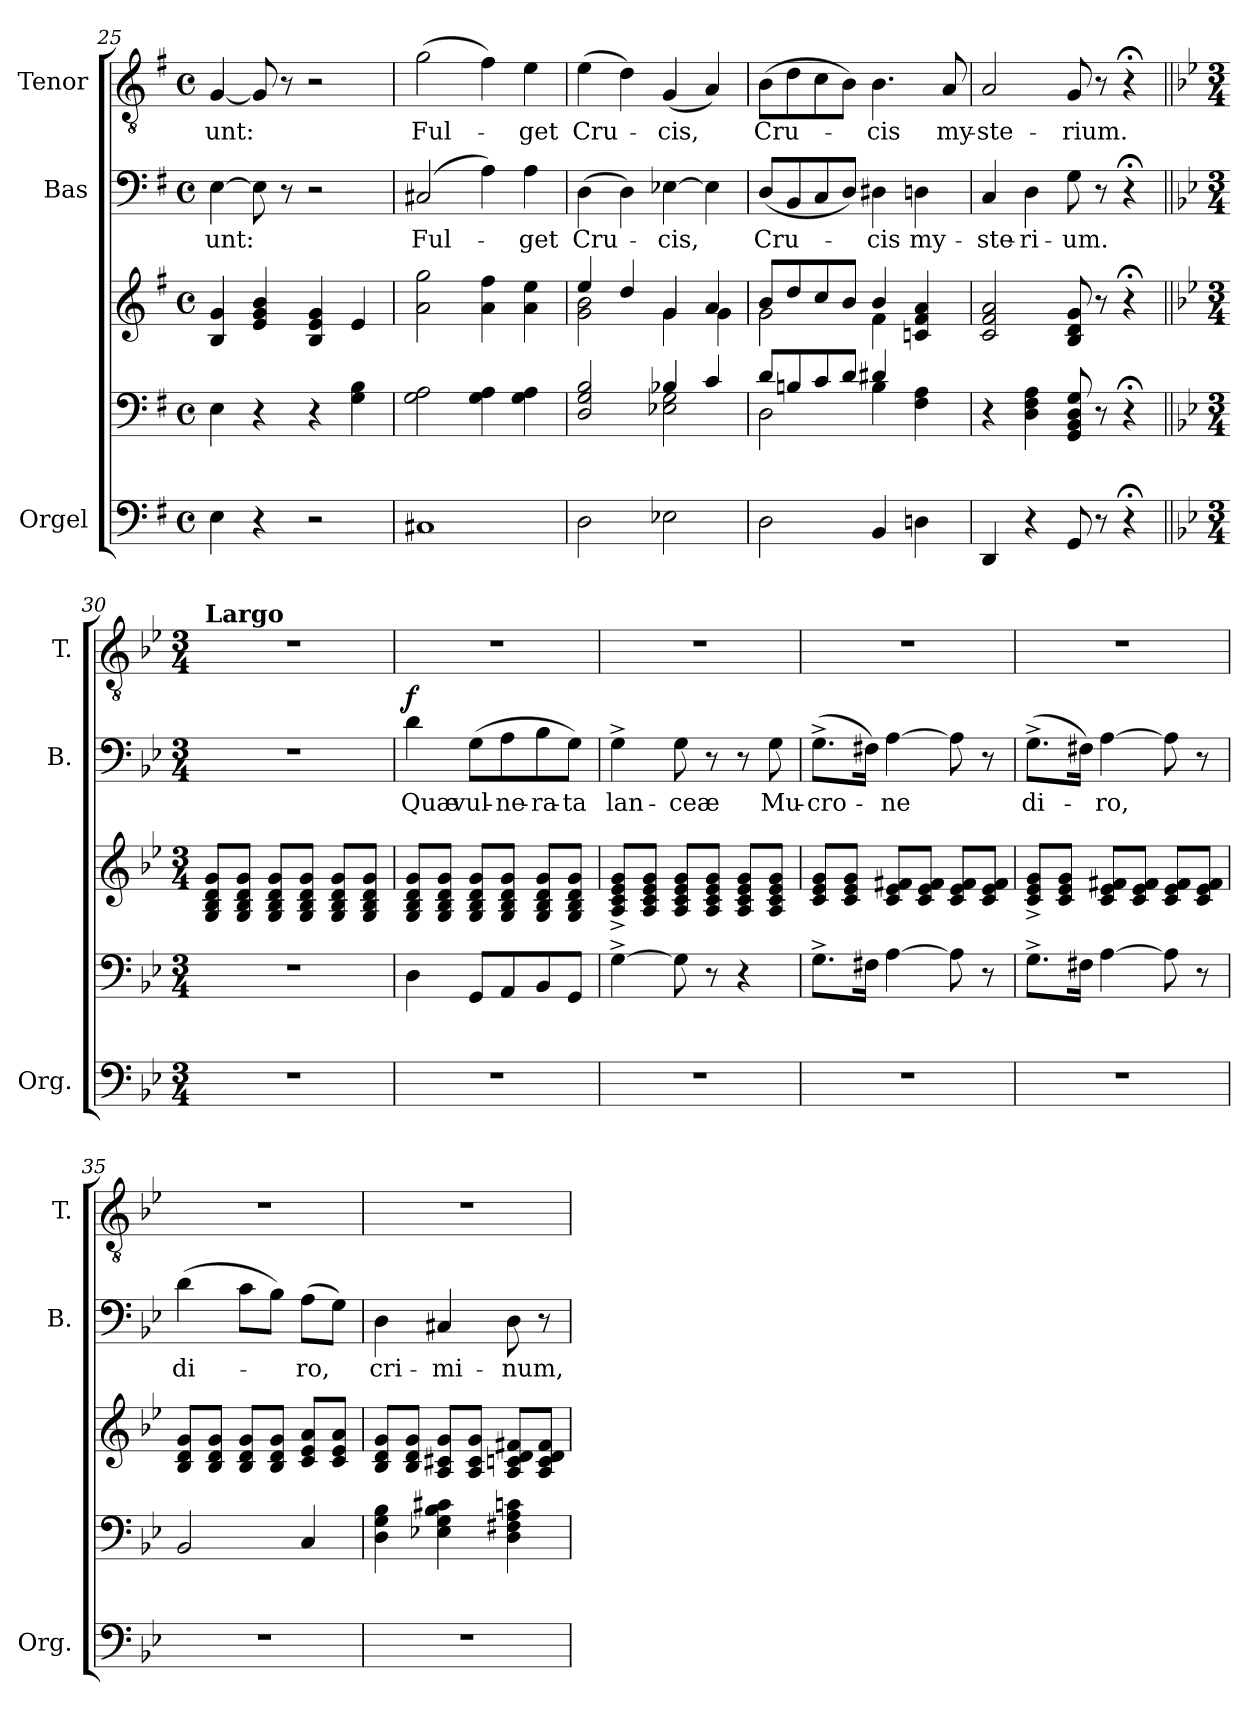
**kern	**kern	**kern	**kern	**text	**dynam	**kern	**text
*part3	*part3	*part3	*part2	*part2	*part2	*part1	*part1
*staff5	*staff4	*staff3	*staff2	*staff2	*staff2	*staff1	*staff1
*I"Orgel	*	*	*I"Bas	*	*	*I"Tenor	*
*I'Org.	*	*	*I'B.	*	*	*I'T.	*
*clefF4	*clefF4	*clefG2	*clefF4	*	*	*clefGv2	*
*k[f#]	*k[f#]	*k[f#]	*k[f#]	*	*	*k[f#]	*
*M4/4	*M4/4	*M4/4	*M4/4	*	*	*M4/4	*
*met(c)	*met(c)	*met(c)	*met(c)	*	*	*met(c)	*
=25	=25	=25	=25	=25	=25	=25	=25
!	!	!	!	!LO:LY:b	!	!	!LO:LY:b
4E\	4E\	4B/ 4g/	[4E\	-unt:	.	[4G/	-unt:
4r	4r	4e/ 4g/ 4b/	8E\]	.	.	8G/]	.
.	.	.	8r	.	.	8r	.
2r	4r	4B/ 4e/ 4g/	2r	.	.	2r	.
.	4G\ 4B\	4e/	.	.	.	.	.
=26	=26	=26	=26	=26	=26	=26	=26
!	!	!	!	!LO:LY:b	!	!	!LO:LY:b
1C#X	2G\ 2A\	2a\ 2gg\	(>2C#X/	Ful-	.	(>2g\	Ful-
.	4G\ 4A\	4a\ 4ff#\	4A\)	.	.	4f#\)	.
!	!	!	!	!LO:LY:b	!	!	!LO:LY:b
.	4G\ 4A\	4a\ 4ee\	4A\	-get	.	4e\	-get
=27	=27	=27	=27	=27	=27	=27	=27
*	*^	*^	*	*	*	*	*
!	!	!	!	!	!	!LO:LY:b	!	!	!LO:LY:b
2D\	2D/ 2G/ 2B/	2ryy	4ee/	2g\ 2b\	(>4D\	Cru-	.	(>4e\	Cru-
.	.	.	4dd/	.	4D\)	.	.	4d\)	.
!	!	!	!	!	!	!LO:LY:b	!	!	!LO:LY:b
2E-X\	4B-X/	2E-X\ 2G\	4g/	4g\	[4E-X\	-cis,	.	(<4G/	-cis,
.	4c/	.	4a/	4g\	4E-\]	.	.	4A/)	.
!!LO:LB:g=z
=28	=28	=28	=28	=28	=28	=28	=28	=28	=28
!	!	!	!	!	!	!LO:LY:b	!	!	!LO:LY:b
2D\	8d/L	2D\	8b/L	2g\	(<8D/L	Cru-	.	(>8B\L	Cru-
.	8Bn/	.	8dd/	.	8BB/	.	.	8d\	.
.	8c/	.	8cc/	.	8C/	.	.	8c\	.
.	8d/J	.	8b/J	.	8D/J)	.	.	8B\J)	.
!	!	!	!	!	!	!LO:LY:b	!	!	!LO:LY:b
4BB/	4d#X/	4B\	4b/	4f#\	4D#X\	-cis	.	4.B\	-cis
!	!	!	!	!	!	!LO:LY:b	!	!	!
4Dn\	4ryy	4F#\ 4A\	4cn/ 4f#/ 4a/	4ryy	4Dn\	my-	.	.	.
!	!	!	!	!	!	!	!	!	!LO:LY:b
.	.	.	.	.	.	.	.	8A/	my-
*	*v	*v	*	*	*	*	*	*	*
*	*	*v	*v	*	*	*	*	*
=29	=29	=29	=29	=29	=29	=29	=29
!	!	!	!	!LO:LY:b	!	!	!LO:LY:b
4DD/	4r	2c/ 2f#/ 2a/	4C/	-ste-	.	2A/	-ste-
!	!	!	!	!LO:LY:b	!	!	!
4r	4D\ 4F#\ 4A\	.	4D\	-ri-	.	.	.
!	!	!	!	!LO:LY:b	!	!	!LO:LY:b
8GG/	8GG/ 8BB/ 8D/ 8G/	8B/ 8d/ 8g/	8G\	-um.	.	8G/	-rium.
8r	8r	8r	8r	.	.	8r	.
4r;<	4r;<	4r;<	4r;<	.	.	4r;<	.
=30||	=30||	=30||	=30||	=30||	=30||	=30||	=30||
*k[b-e-]	*k[b-e-]	*k[b-e-]	*k[b-e-]	*	*	*k[b-e-]	*
*M3/4	*M3/4	*M3/4	*M3/4	*	*	*M3/4	*
!	!	!	!	!	!	!LO:TX:a:B:t=Largo	!
2.r	2.r	8G/ 8B-/ 8d/ 8g/L	2.r	.	.	2.r	.
.	.	8G/ 8B-/ 8d/ 8g/J	.	.	.	.	.
.	.	8G/ 8B-/ 8d/ 8g/L	.	.	.	.	.
.	.	8G/ 8B-/ 8d/ 8g/J	.	.	.	.	.
.	.	8G/ 8B-/ 8d/ 8g/L	.	.	.	.	.
.	.	8G/ 8B-/ 8d/ 8g/J	.	.	.	.	.
=31	=31	=31	=31	=31	=31	=31	=31
!	!	!	!	!LO:LY:b	!LO:DY:a	!	!
2.r	4D\	8G/ 8B-/ 8d/ 8g/L	4d\	Quæ	f	2.r	.
.	.	8G/ 8B-/ 8d/ 8g/J	.	.	.	.	.
!	!	!	!	!LO:LY:b	!	!	!
.	8GG/L	8G/ 8B-/ 8d/ 8g/L	(>8G\L	vul-	.	.	.
!	!	!	!	!LO:LY:b	!	!	!
.	8AA/	8G/ 8B-/ 8d/ 8g/J	8A\	-ne-	.	.	.
!	!	!	!	!LO:LY:b	!	!	!
.	8BB-/	8G/ 8B-/ 8d/ 8g/L	8B-\	-ra-	.	.	.
!	!	!	!	!LO:LY:b	!	!	!
.	8GG/J	8G/ 8B-/ 8d/ 8g/J	8G\J)	-ta	.	.	.
=32	=32	=32	=32	=32	=32	=32	=32
!	!	!	!	!LO:LY:b	!	!	!
2.r	[4G^\	8A/^ 8c/^ 8e-/^ 8g/^L	4G^\	lan-	.	2.r	.
.	.	8A/ 8c/ 8e-/ 8g/J	.	.	.	.	.
!	!	!	!	!LO:LY:b	!	!	!
.	8G\]	8A/ 8c/ 8e-/ 8g/L	8G\	-ceæ	.	.	.
.	8r	8A/ 8c/ 8e-/ 8g/J	8r	.	.	.	.
.	4r	8A/ 8c/ 8e-/ 8g/L	8r	.	.	.	.
!	!	!	!	!LO:LY:b	!	!	!
.	.	8A/ 8c/ 8e-/ 8g/J	8G\	Mu-	.	.	.
!!LO:PB:g=z
=33	=33	=33	=33	=33	=33	=33	=33
!	!	!	!	!LO:LY:b	!	!	!
2.r	8.G^\L	8c/ 8e-/ 8g/L	(>8.G^\L	-cro-	.	2.r	.
.	.	8c/ 8e-/ 8g/J	.	.	.	.	.
.	16F#X\Jk	.	16F#X\Jk)	.	.	.	.
!	!	!	!	!LO:LY:b	!	!	!
.	[4A\	8c/ 8e-/ 8f#X/L	[4A\	-ne	.	.	.
.	.	8c/ 8e-/ 8f#/J	.	.	.	.	.
.	8A\]	8c/ 8e-/ 8f#/L	8A\]	.	.	.	.
.	8r	8c/ 8e-/ 8f#/J	8r	.	.	.	.
=34	=34	=34	=34	=34	=34	=34	=34
!	!	!	!	!LO:LY:b	!	!	!
2.r	8.G^\L	8c/^ 8e-/^ 8g/^L	(>8.G^\L	-di-	.	2.r	.
.	.	8c/ 8e-/ 8g/J	.	.	.	.	.
.	16F#X\Jk	.	16F#X\Jk)	.	.	.	.
!	!	!	!	!LO:LY:b	!	!	!
.	[4A\	8c/ 8e-/ 8f#X/L	[4A\	-ro,	.	.	.
.	.	8c/ 8e-/ 8f#/J	.	.	.	.	.
.	8A\]	8c/ 8e-/ 8f#/L	8A\]	.	.	.	.
.	8r	8c/ 8e-/ 8f#/J	8r	.	.	.	.
=35	=35	=35	=35	=35	=35	=35	=35
!	!	!	!	!LO:LY:b	!	!	!
2.r	2BB-/	8B-/ 8d/ 8g/L	(>4d\	di-	.	2.r	.
.	.	8B-/ 8d/ 8g/J	.	.	.	.	.
.	.	8B-/ 8d/ 8g/L	8c\L	.	.	.	.
.	.	8B-/ 8d/ 8g/J	8B-\J)	.	.	.	.
!	!	!	!	!LO:LY:b	!	!	!
.	4C/	8c/ 8e-/ 8a/L	(>8A\L	-ro,	.	.	.
.	.	8c/ 8e-/ 8a/J	8G\J)	.	.	.	.
=36	=36	=36	=36	=36	=36	=36	=36
!	!	!	!	!LO:LY:b	!	!	!
2.r	4D\ 4G\ 4B-\	8B-/ 8d/ 8g/L	4D\	cri-	.	2.r	.
.	.	8B-/ 8d/ 8g/J	.	.	.	.	.
!	!	!	!	!LO:LY:b	!	!	!
.	4E-X\ 4G\ 4B-\ 4c#X\	8A/ 8c#X/ 8g/L	4C#X/	-mi-	.	.	.
.	.	8A/ 8c#/ 8g/J	.	.	.	.	.
!	!	!	!	!LO:LY:b	!	!	!
.	4D\ 4F#X\ 4A\ 4cn\	8A/ 8cn/ 8d/ 8f#X/L	8D\	-num,	.	.	.
.	.	8A/ 8c/ 8d/ 8f#/J	8r	.	.	.	.
=	=	=	=	=	=	=	=
*-	*-	*-	*-	*-	*-	*-	*-
